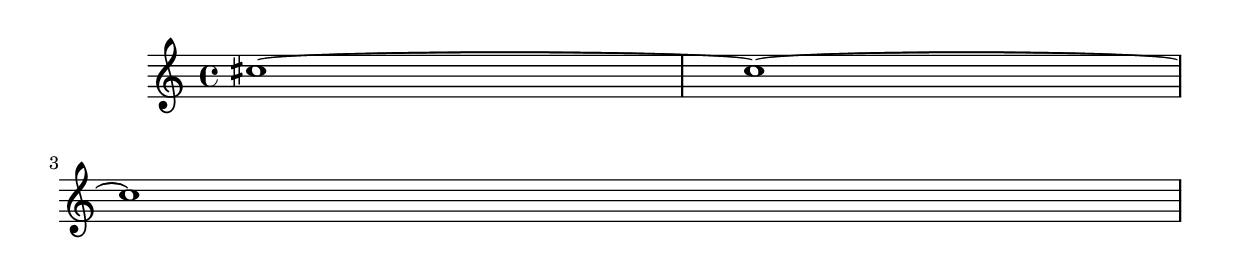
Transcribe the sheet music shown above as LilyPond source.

%% DO NOT EDIT this file manually; it is automatically
%% generated from LSR http://lsr.dsi.unimi.it
%% Make any changes in LSR itself, or in Documentation/snippets/new/ ,
%% and then run scripts/auxiliar/makelsr.py
%%
%% This file is in the public domain.
\version "2.14.2"

\header {
  lsrtags = "pitches"

%% Translation of GIT committish: b482c3e5b56c3841a88d957e0ca12964bd3e64fa

  texidoces = "
Aquí se muestra la manera de ocultar las alteraciones de las notas
ligadas al comienzo de un sistema nuevo.

"

  doctitlees = "Ocultar las alteraciones sobre notas ligadas al principio de un sistema nuevo"


%% Translation of GIT committish: bbf8fd2b5a3ebf20a1fdc91613dc49045a53a270
  texidocit = "
Questo frammento mostra come nascondere le alterazioni delle note con
legatura di valore all'inizio di un nuovo sistema

"
  doctitleit = "Nascondere le alterazioni delle note con legatura di valore
  all'inizio di un nuovo sistema"

%% Translation of GIT committish: 3b125956b08d27ef39cd48bfa3a2f1e1bb2ae8b4
  texidocfr = "
Cet exemple illustre comment, lorsqu'une note affublée d'une altération
accidentelle est prolongée, ne pas répéter cette altération après un
saut de ligne.

"
  doctitlefr = "Non répétition de l'altération après saut de ligne sur liaison de prolongation"


  texidoc = "
This shows how to hide accidentals on tied notes at the start of a new
system.

"
  doctitle = "Hiding accidentals on tied notes at the start of a new system"
} % begin verbatim

\relative c'' {
  \override Accidental #'hide-tied-accidental-after-break = ##t
  cis1~ cis~
  \break
  cis
}
